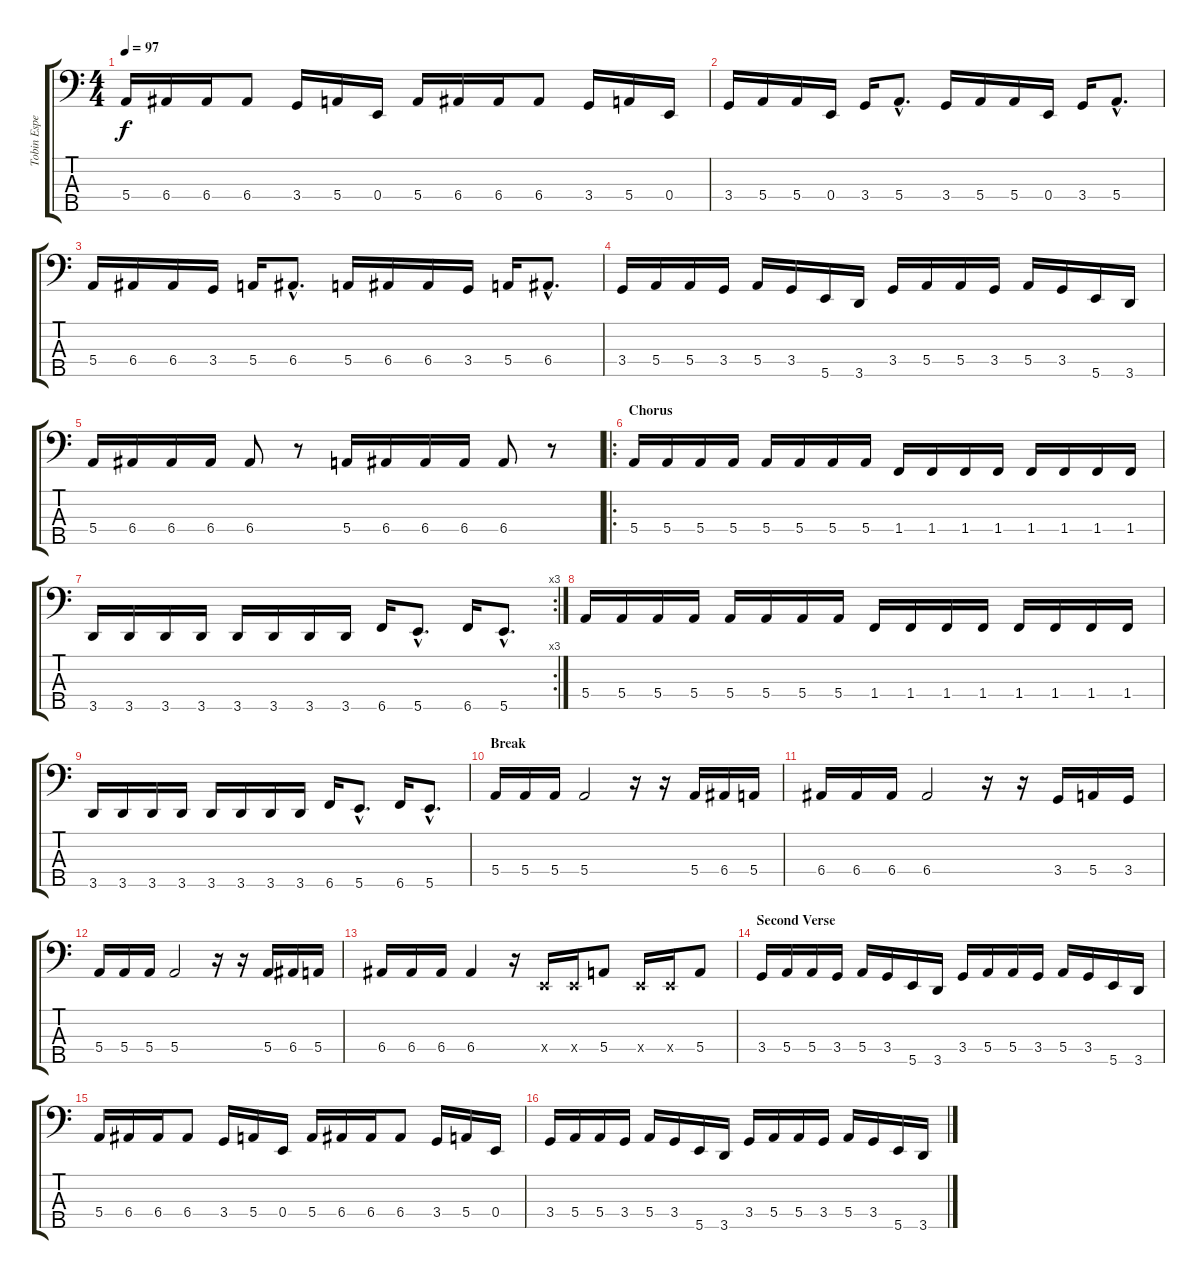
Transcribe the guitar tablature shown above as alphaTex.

\track ("Tobin Esperance" "Tobin Espe") {instrument electricbassfinger}
\staff {score tabs}
\tuning (G2 D2 A1 E1 B0) {hide}
\ts (4 4)
\tempo 97
\clef f4
\ks c
5.4.16{dy f} 6.4.16 6.4.16 6.4.8 3.4.16 5.4.16 0.4.16 5.4.16 6.4.16 6.4.16 6.4.8 3.4.16 5.4.16 0.4.16 |
3.4.16 5.4.16 5.4.16 0.4.16 3.4.16 5.4{hac}.8{d} 3.4.16 5.4.16 5.4.16 0.4.16 3.4.16 5.4{hac}.8{d} |
5.4.16 6.4.16 6.4.16 3.4.16 5.4.16 6.4{hac}.8{d} 5.4.16 6.4.16 6.4.16 3.4.16 5.4.16 6.4{hac}.8{d} |
3.4.16 5.4.16 5.4.16 3.4.16 5.4.16 3.4.16 5.5.16 3.5.16 3.4.16 5.4.16 5.4.16 3.4.16 5.4.16 3.4.16 5.5.16 3.5.16 |
5.4.16 6.4.16 6.4.16 6.4.16 6.4.8 r.8 5.4.16 6.4.16 6.4.16 6.4.16 6.4.8 r.8 |
\ro
\section ("" "Chorus")
5.4.16 5.4.16 5.4.16 5.4.16 5.4.16 5.4.16 5.4.16 5.4.16 1.4.16 1.4.16 1.4.16 1.4.16 1.4.16 1.4.16 1.4.16 1.4.16 |
\rc 3
3.5.16 3.5.16 3.5.16 3.5.16 3.5.16 3.5.16 3.5.16 3.5.16 6.5.16 5.5{hac}.8{d} 6.5.16 5.5{hac}.8{d} |
5.4.16 5.4.16 5.4.16 5.4.16 5.4.16 5.4.16 5.4.16 5.4.16 1.4.16 1.4.16 1.4.16 1.4.16 1.4.16 1.4.16 1.4.16 1.4.16 |
3.5.16 3.5.16 3.5.16 3.5.16 3.5.16 3.5.16 3.5.16 3.5.16 6.5.16 5.5{hac}.8{d} 6.5.16 5.5{hac}.8{d} |
\section ("" "Break")
5.4.16 5.4.16 5.4.16 5.4.2 r.16 r.16 5.4.16 6.4.16 5.4.16 |
6.4.16 6.4.16 6.4.16 6.4.2 r.16 r.16 3.4.16 5.4.16 3.4.16 |
5.4.16 5.4.16 5.4.16 5.4.2 r.16 r.16 5.4.16 6.4.16 5.4.16 |
6.4.16 6.4.16 6.4.16 6.4.4 r.16 0.4{x}.16 0.4{x}.16 5.4.8 0.4{x}.16 0.4{x}.16 5.4.8 |
\section ("" "Second Verse")
3.4.16 5.4.16 5.4.16 3.4.16 5.4.16 3.4.16 5.5.16 3.5.16 3.4.16 5.4.16 5.4.16 3.4.16 5.4.16 3.4.16 5.5.16 3.5.16 |
5.4.16 6.4.16 6.4.16 6.4.8 3.4.16 5.4.16 0.4.16 5.4.16 6.4.16 6.4.16 6.4.8 3.4.16 5.4.16 0.4.16 |
3.4.16 5.4.16 5.4.16 3.4.16 5.4.16 3.4.16 5.5.16 3.5.16 3.4.16 5.4.16 5.4.16 3.4.16 5.4.16 3.4.16 5.5.16 3.5.16
